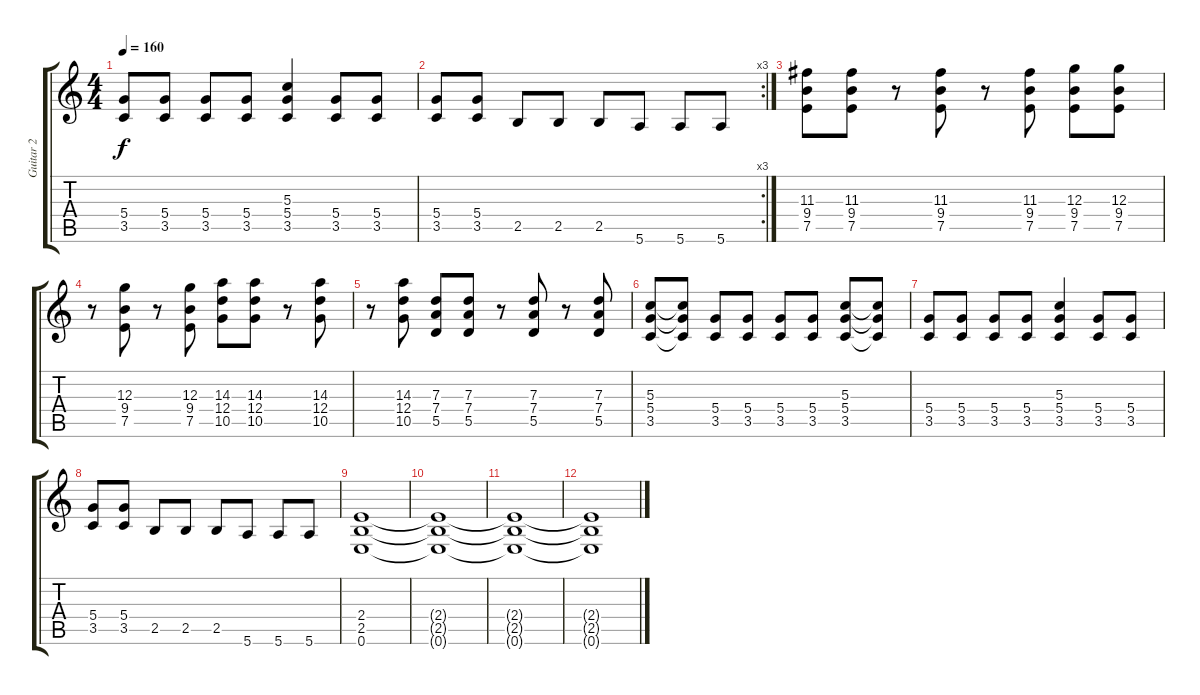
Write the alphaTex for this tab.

\track ("Guitar 2" "Guitar 2") {instrument overdrivenguitar}
\staff {score tabs}
\tuning (E4 B3 G3 D3 A2 E2) {hide}
\ts (4 4)
\tempo 160
\clef g2
\ks c
(5.4 3.5).8{dy f} (5.4 3.5).8 (5.4 3.5).8 (5.4 3.5).8 (5.3 5.4 3.5).4 (5.4 3.5).8 (5.4 3.5).8 |
\rc 3
(5.4 3.5).8 (5.4 3.5).8 2.5.8 2.5.8 2.5.8 5.6.8 5.6.8 5.6.8 |
(11.3 9.4 7.5).8 (11.3 9.4 7.5).8 r.8 (11.3 9.4 7.5).8 r.8 (11.3 9.4 7.5).8 (12.3 9.4 7.5).8 (12.3 9.4 7.5).8 |
r.8 (12.3 9.4 7.5).8 r.8 (12.3 9.4 7.5).8 (14.3 12.4 10.5).8 (14.3 12.4 10.5).8 r.8 (14.3 12.4 10.5).8 |
r.8 (14.3 12.4 10.5).8 (7.3 7.4 5.5).8 (7.3 7.4 5.5).8 r.8 (7.3 7.4 5.5).8 r.8 (7.3 7.4 5.5).8 |
(5.3 5.4 3.5).8 (5.3{t} 5.4{t} 3.5{t}).8 (5.4 3.5).8 (5.4 3.5).8 (5.4 3.5).8 (5.4 3.5).8 (5.3 5.4 3.5).8 (5.3{t} 5.4{t} 3.5{t}).8 |
(5.4 3.5).8 (5.4 3.5).8 (5.4 3.5).8 (5.4 3.5).8 (5.3 5.4 3.5).4 (5.4 3.5).8 (5.4 3.5).8 |
(5.4 3.5).8 (5.4 3.5).8 2.5.8 2.5.8 2.5.8 5.6.8 5.6.8 5.6.8 |
(2.4 2.5 0.6).1 |
(2.4{t} 2.5{t} 0.6{t}).1 |
(2.4{t} 2.5{t} 0.6{t}).1{volume 0} |
(2.4{t} 2.5{t} 0.6{t}).1
